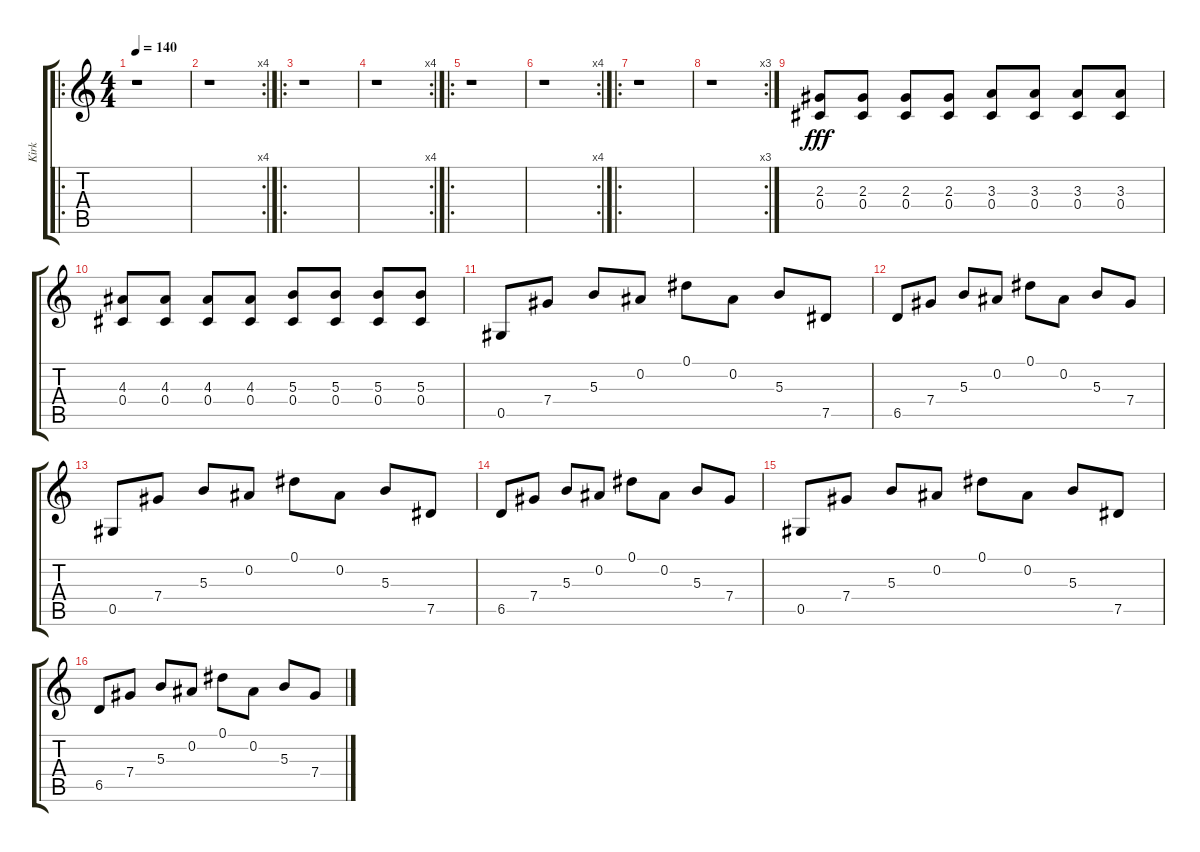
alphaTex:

\track ("Kirk " "Kirk ") {instrument distortionguitar}
\staff {score tabs}
\tuning (Eb4 Bb3 Gb3 Db3 Ab2 Eb2) {hide}
\ro
\ts (4 4)
\tempo 140
\clef g2
\ks c
r.1{dy fff} |
\rc 4
r.1 |
\ro
r.1 |
\rc 4
r.1 |
\ro
r.1 |
\rc 4
r.1 |
\ro
r.1 |
\rc 3
r.1 |
(2.3 0.4).8 (2.3 0.4).8 (2.3 0.4).8 (2.3 0.4).8 (3.3 0.4).8 (3.3 0.4).8 (3.3 0.4).8 (3.3 0.4).8 |
(4.3 0.4).8 (4.3 0.4).8 (4.3 0.4).8 (4.3 0.4).8 (5.3 0.4).8 (5.3 0.4).8 (5.3 0.4).8 (5.3 0.4).8 |
0.5.8 7.4.8 5.3.8 0.2.8 0.1.8 0.2.8 5.3.8 7.5.8 |
6.5.8 7.4.8 5.3.8 0.2.8 0.1.8 0.2.8 5.3.8 7.4.8 |
0.5.8 7.4.8 5.3.8 0.2.8 0.1.8 0.2.8 5.3.8 7.5.8 |
6.5.8 7.4.8 5.3.8 0.2.8 0.1.8 0.2.8 5.3.8 7.4.8 |
0.5.8 7.4.8 5.3.8 0.2.8 0.1.8 0.2.8 5.3.8 7.5.8 |
6.5.8 7.4.8 5.3.8 0.2.8 0.1.8 0.2.8 5.3.8 7.4.8
